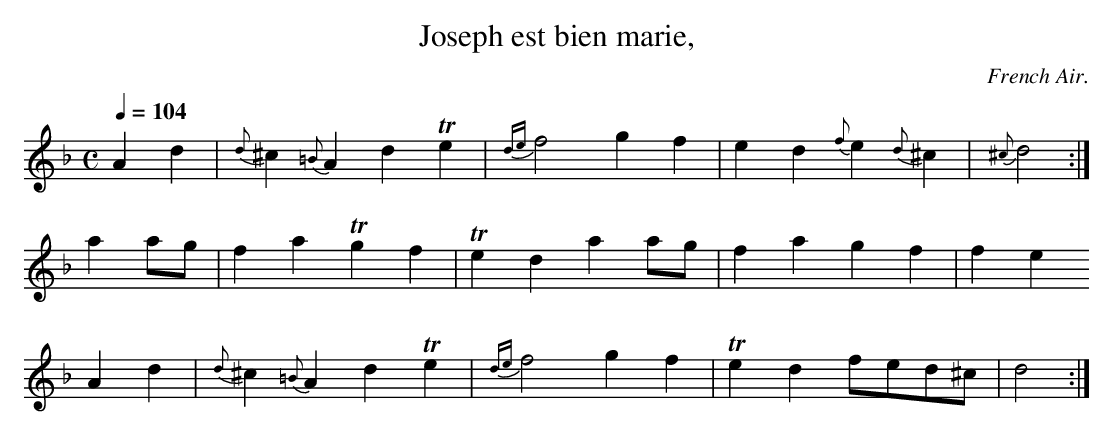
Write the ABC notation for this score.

X:1
T:Joseph est bien marie,
C:French Air.
M:C
L:1/4
Q:1/4=104
K:D Minor
Ad   |{d}^c{=B}A  d Te|{de} f2 gf   | ed{f}e{d}^c    |{^c}d2:|
aa/g/|    f    a Tg  f    |Ted aa/g/| fa   g    f    |    fe
Ad   |{d}^c{=B}A  d Te|{de} f2 gf   |Ted   f/e/d/^c/|    d2:|
